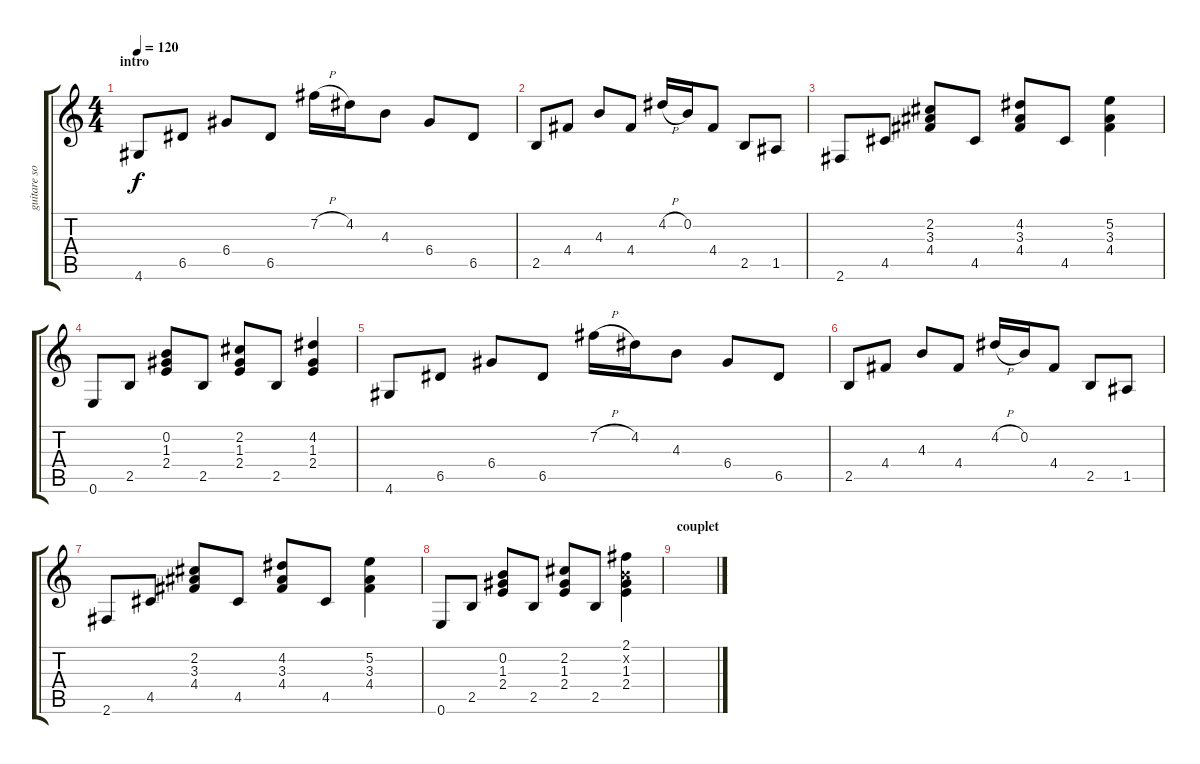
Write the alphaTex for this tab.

\track ("guitare soliste" "guitare so") {instrument acousticguitarnylon}
\staff {score tabs}
\tuning (E4 B3 G3 D3 A2 E2) {hide}
\ts (4 4)
\section ("" "intro")
\tempo 120
\clef g2
\ks c
4.6.8{dy f volume 11 instrument acousticguitarnylon} 6.5.8 6.4.8 6.5.8 7.2{h}.16 4.2.16 4.3.8 6.4.8 6.5.8 |
2.5.8 4.4.8 4.3.8 4.4.8 4.2{h}.16 0.2.16 4.4.8 2.5.8 1.5.8 |
2.6.8 4.5.8 (2.2 3.3 4.4).8 4.5.8 (4.2 3.3 4.4).8 4.5.8 (5.2 3.3 4.4).4 |
0.6.8 2.5.8 (0.2 1.3 2.4).8 2.5.8 (2.2 1.3 2.4).8 2.5.8 (4.2 1.3 2.4).4 |
4.6.8 6.5.8 6.4.8 6.5.8 7.2{h}.16 4.2.16 4.3.8 6.4.8 6.5.8 |
2.5.8 4.4.8 4.3.8 4.4.8 4.2{h}.16 0.2.16 4.4.8 2.5.8 1.5.8 |
2.6.8 4.5.8 (2.2 3.3 4.4).8 4.5.8 (4.2 3.3 4.4).8 4.5.8 (5.2 3.3 4.4).4 |
0.6.8 2.5.8 (0.2 1.3 2.4).8 2.5.8 (2.2 1.3 2.4).8 2.5.8 (2.1 0.2{x} 1.3 2.4).4 |
\section ("" "couplet")
